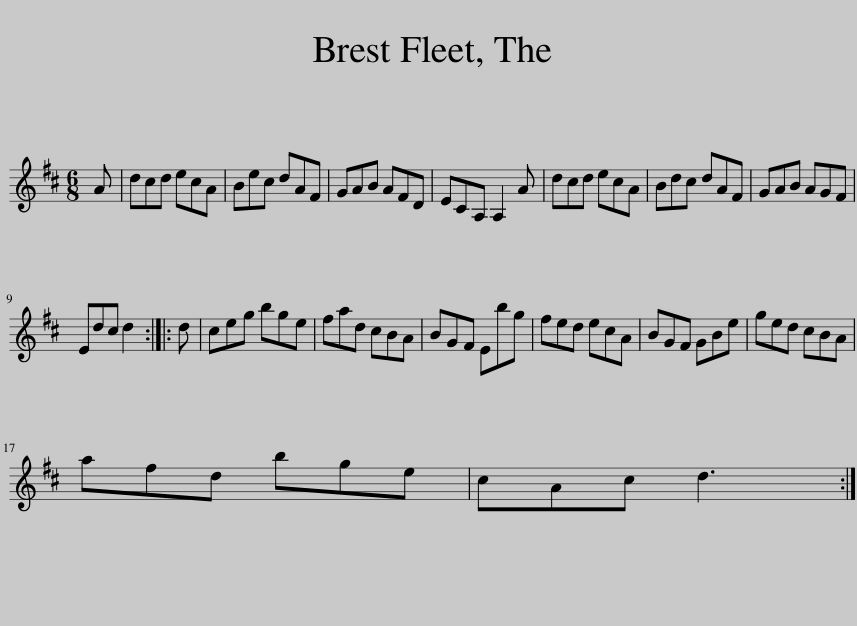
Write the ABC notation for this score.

X:1
L:1/8
M:6/8
I:linebreak $
K:D
V:1 treble
V:1
 A | dcd ecA | Bec dAF | GAB AFD | ECA, A,2 A | %5
 dcd ecA | Bdc dAF | GAB AGF |$ Edc d2 :: d | %10
 ceg bge | fad cBA | BGF Ebg | fed ecA | BGF GBe | %15
 ged cBA |$ afd bge | cAc d3 :| %18
